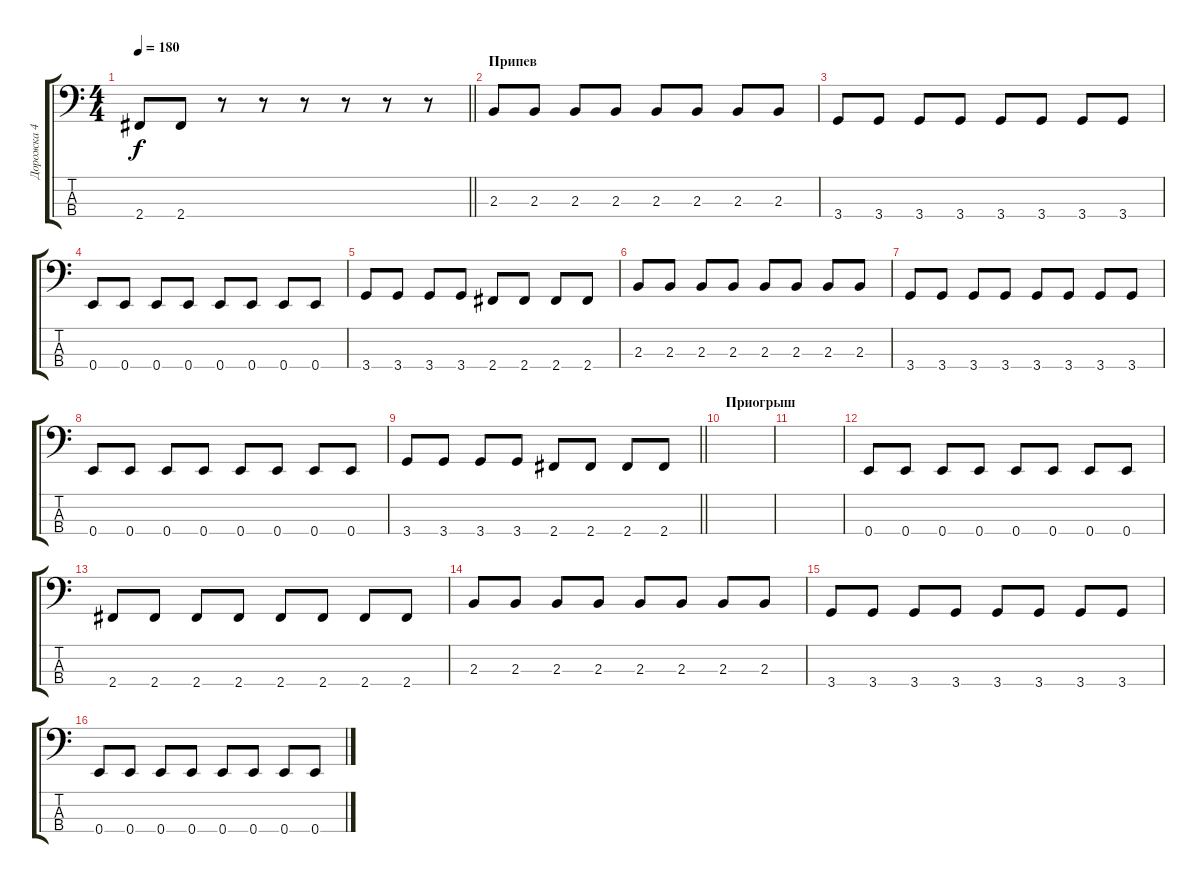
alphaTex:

\track ("Дорожка 4" "Дорожка 4") {instrument electricbassfinger}
\staff {score tabs}
\tuning (G2 D2 A1 E1) {hide}
\ts (4 4)
\tempo 180
\clef f4
\barLineRight lightlight
\ks c
2.4.8{dy f} 2.4.8 r.8 r.8 r.8 r.8 r.8 r.8 |
\section ("" "Припев")
2.3.8 2.3.8 2.3.8 2.3.8 2.3.8 2.3.8 2.3.8 2.3.8 |
3.4.8 3.4.8 3.4.8 3.4.8 3.4.8 3.4.8 3.4.8 3.4.8 |
0.4.8 0.4.8 0.4.8 0.4.8 0.4.8 0.4.8 0.4.8 0.4.8 |
3.4.8 3.4.8 3.4.8 3.4.8 2.4.8 2.4.8 2.4.8 2.4.8 |
2.3.8 2.3.8 2.3.8 2.3.8 2.3.8 2.3.8 2.3.8 2.3.8 |
3.4.8 3.4.8 3.4.8 3.4.8 3.4.8 3.4.8 3.4.8 3.4.8 |
0.4.8 0.4.8 0.4.8 0.4.8 0.4.8 0.4.8 0.4.8 0.4.8 |
\barLineRight lightlight
3.4.8 3.4.8 3.4.8 3.4.8 2.4.8 2.4.8 2.4.8 2.4.8 |
\section ("" "Приогрыш")
|
|
0.4.8 0.4.8 0.4.8 0.4.8 0.4.8 0.4.8 0.4.8 0.4.8 |
2.4.8 2.4.8 2.4.8 2.4.8 2.4.8 2.4.8 2.4.8 2.4.8 |
2.3.8 2.3.8 2.3.8 2.3.8 2.3.8 2.3.8 2.3.8 2.3.8 |
3.4.8 3.4.8 3.4.8 3.4.8 3.4.8 3.4.8 3.4.8 3.4.8 |
0.4.8 0.4.8 0.4.8 0.4.8 0.4.8 0.4.8 0.4.8 0.4.8
